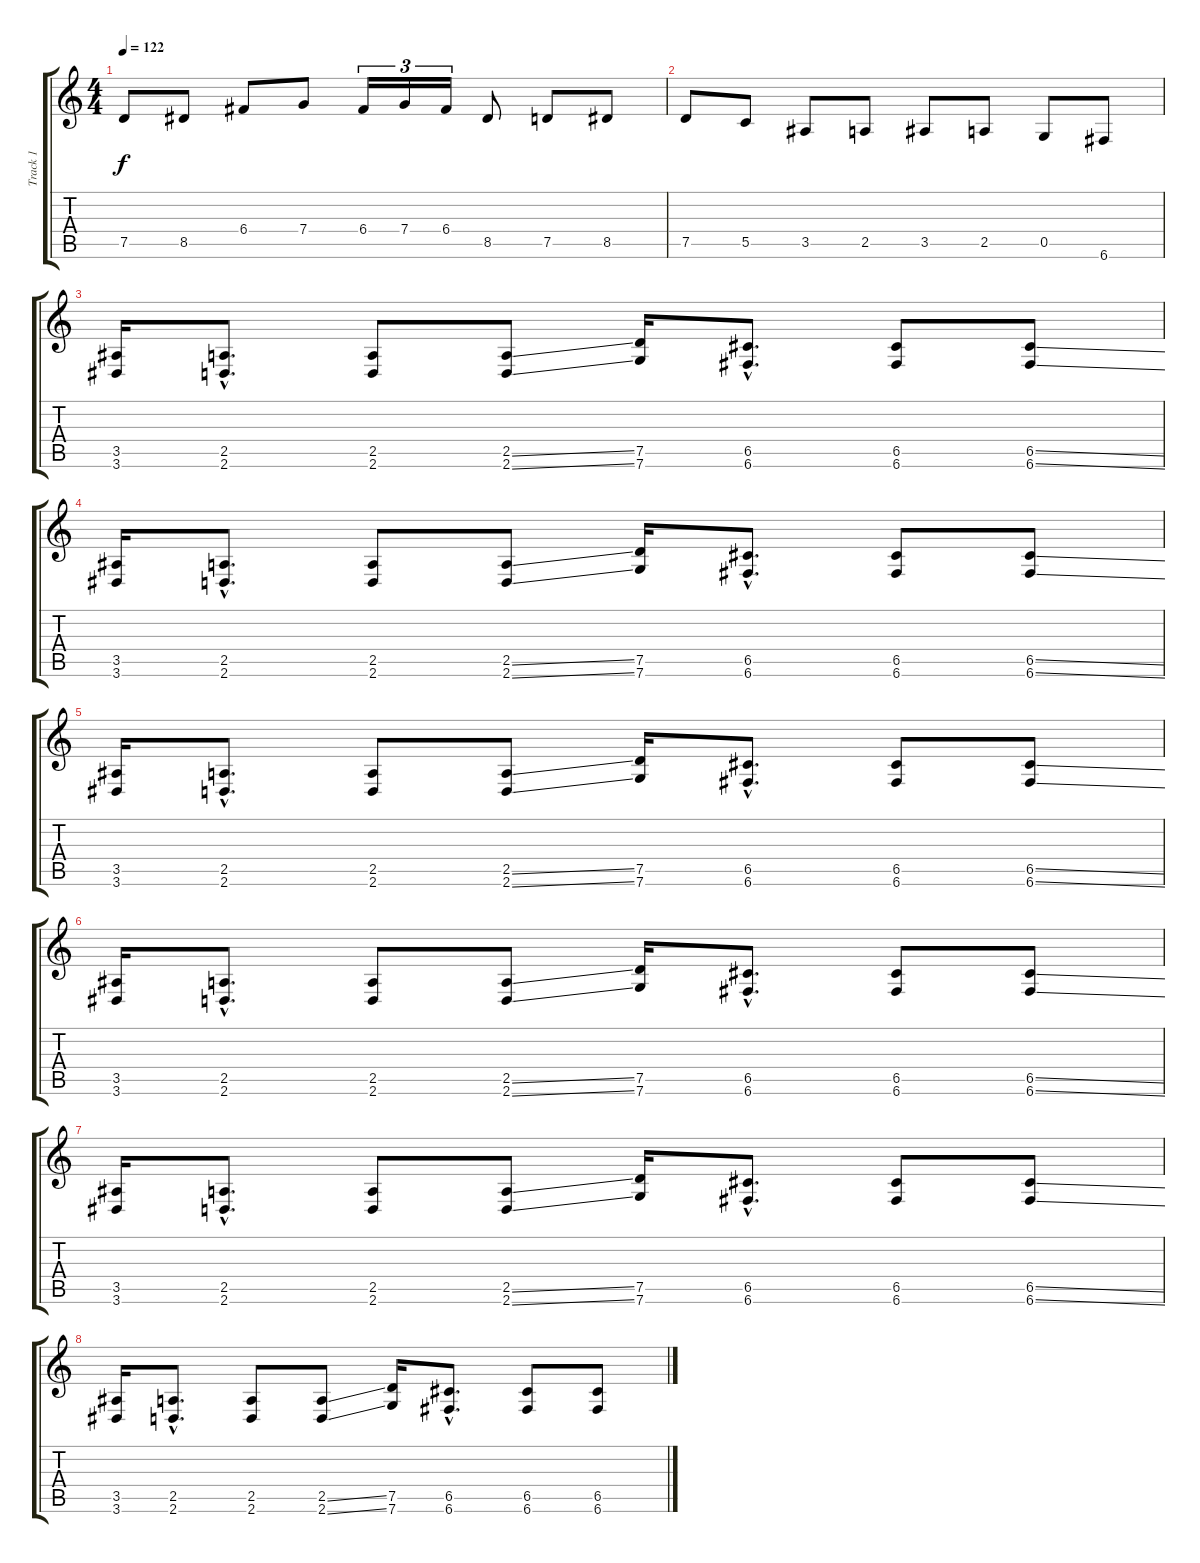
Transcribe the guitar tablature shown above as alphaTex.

\track ("Track 1" "Track 1") {instrument distortionguitar}
\staff {score tabs}
\tuning (D4 A3 F3 C3 G2 C2) {hide}
\ts (4 4)
\tempo 122
\clef g2
\ks c
7.5.8{dy f} 8.5.8 6.4.8 7.4.8 6.4.16{tu (3 2)} 7.4.16{tu (3 2)} 6.4.16{tu (3 2)} 8.5.8 7.5.8 8.5.8 |
7.5.8 5.5.8 3.5.8 2.5.8 3.5.8 2.5.8 0.5.8 6.6.8 |
(3.5 3.6).16 (2.5{hac} 2.6{hac}).8{d} (2.5 2.6).8 (2.5{ss} 2.6{ss}).8 (7.5 7.6).16 (6.5{hac} 6.6{hac}).8{d} (6.5 6.6).8 (6.5{ss} 6.6{ss}).8 |
(3.5 3.6).16 (2.5{hac} 2.6{hac}).8{d} (2.5 2.6).8 (2.5{ss} 2.6{ss}).8 (7.5 7.6).16 (6.5{hac} 6.6{hac}).8{d} (6.5 6.6).8 (6.5{ss} 6.6{ss}).8 |
(3.5 3.6).16 (2.5{hac} 2.6{hac}).8{d} (2.5 2.6).8 (2.5{ss} 2.6{ss}).8 (7.5 7.6).16 (6.5{hac} 6.6{hac}).8{d} (6.5 6.6).8 (6.5{ss} 6.6{ss}).8 |
(3.5 3.6).16 (2.5{hac} 2.6{hac}).8{d} (2.5 2.6).8 (2.5{ss} 2.6{ss}).8 (7.5 7.6).16 (6.5{hac} 6.6{hac}).8{d} (6.5 6.6).8 (6.5{ss} 6.6{ss}).8 |
(3.5 3.6).16 (2.5{hac} 2.6{hac}).8{d} (2.5 2.6).8 (2.5{ss} 2.6{ss}).8 (7.5 7.6).16 (6.5{hac} 6.6{hac}).8{d} (6.5 6.6).8 (6.5{ss} 6.6{ss}).8 |
(3.5 3.6).16 (2.5{hac} 2.6{hac}).8{d} (2.5 2.6).8 (2.5{ss} 2.6{ss}).8 (7.5 7.6).16 (6.5{hac} 6.6{hac}).8{d} (6.5 6.6).8 (6.5{ss} 6.6{ss}).8
